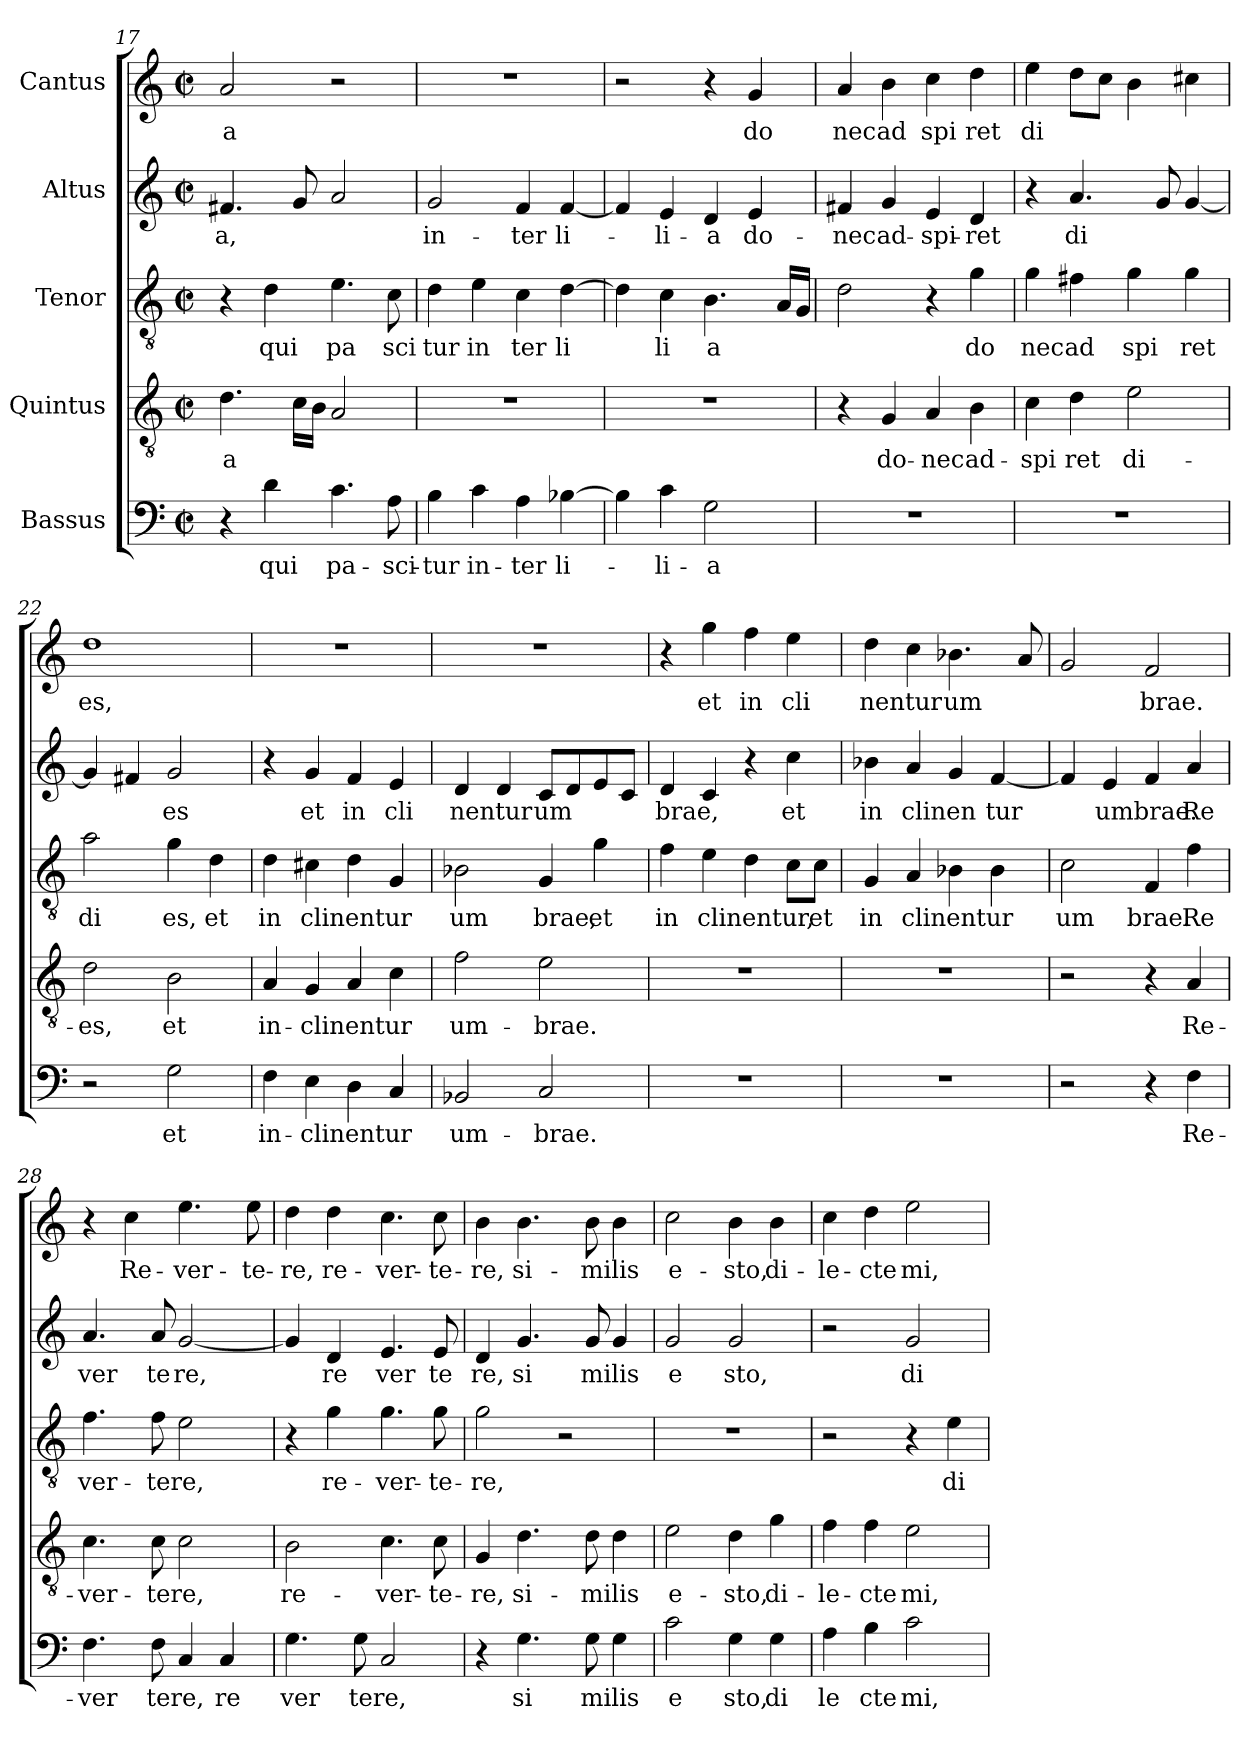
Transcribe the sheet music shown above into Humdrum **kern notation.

**kern	**text	**kern	**text	**kern	**text	**kern	**text	**kern	**text
*part5	*part5	*part4	*part4	*part3	*part3	*part2	*part2	*part1	*part1
*staff5	*staff5	*staff4	*staff4	*staff3	*staff3	*staff2	*staff2	*staff1	*staff1
*I"Bassus	*	*I"Quintus	*	*I"Tenor	*	*I"Altus	*	*I"Cantus	*
*clefF4	*	*clefGv2	*	*clefGv2	*	*clefG2	*	*clefG2	*
*M2/2	*	*M2/2	*	*M2/2	*	*M2/2	*	*M2/2	*
*met(c|)	*	*met(c|)	*	*met(c|)	*	*met(c|)	*	*met(c|)	*
=17	=17	=17	=17	=17	=17	=17	=17	=17	=17
!	!	!	!LO:LY:b:cj	!	!	!	!LO:LY:b:cj	!	!LO:LY:b:cj
4r	.	4.d\	-a	4r	.	4.f#X/	-a,	2a/	a
!	!LO:LY:b:cj	!	!	!	!LO:LY:b:cj	!	!	!	!
4d\	qui	.	.	4d\	qui	.	.	.	.
.	.	16c\L	.	.	.	8g/	.	.	.
.	.	16B\J	.	.	.	.	.	.	.
!	!LO:LY:b:cj	!	!	!	!LO:LY:b:cj	!	!	!	!
4.c\	pa-	2A/	.	4.e\	pa	2a/	.	2r	.
!	!LO:LY:b:cj	!	!	!	!LO:LY:b:cj	!	!	!	!
8A\	-sci-	.	.	8c\	sci	.	.	.	.
=18	=18	=18	=18	=18	=18	=18	=18	=18	=18
!	!LO:LY:b:cj	!	!	!	!LO:LY:b:cj	!	!LO:LY:b:cj	!	!
4B\	-tur	1r	.	4d\	tur	2g/	in-	1r	.
!	!LO:LY:b:cj	!	!	!	!LO:LY:b:cj	!	!	!	!
4c\	in-	.	.	4e\	in	.	.	.	.
!	!LO:LY:b:cj	!	!	!	!LO:LY:b:cj	!	!LO:LY:b:cj	!	!
4A\	-ter	.	.	4c\	ter	4f/	-ter	.	.
!	!LO:LY:b:cj	!	!	!	!LO:LY:b:cj	!	!LO:LY:b:cj	!	!
[>4B-X\	li-	.	.	[>4d\	li	[<4f/	li-	.	.
=19	=19	=19	=19	=19	=19	=19	=19	=19	=19
4B-\]	.	1r	.	4d\]	.	4f/]	.	2r	.
!	!LO:LY:b:cj	!	!	!	!LO:LY:b:cj	!	!LO:LY:b:cj	!	!
4c\	-li-	.	.	4c\	li	4e/	-li-	.	.
!	!LO:LY:b:cj	!	!	!	!LO:LY:b:cj	!	!LO:LY:b:cj	!	!
2G\	-a	.	.	4.B\	a	4d/	-a	4r	.
!	!	!	!	!	!	!	!LO:LY:b:cj	!	!LO:LY:b:cj
.	.	.	.	.	.	4e/	do-	4g/	do
.	.	.	.	16A/L	.	.	.	.	.
.	.	.	.	16G/J	.	.	.	.	.
=20	=20	=20	=20	=20	=20	=20	=20	=20	=20
!	!	!	!	!	!	!	!LO:LY:b:cj	!	!LO:LY:b:cj
1r	.	4r	.	2d\	.	4f#X/	-nec	4a/	nec
!	!	!	!LO:LY:b:cj	!	!	!	!LO:LY:b:cj	!	!LO:LY:b:cj
.	.	4G/	do-	.	.	4g/	ad-	4b\	ad
!	!	!	!LO:LY:b:cj	!	!	!	!LO:LY:b:cj	!	!LO:LY:b:cj
.	.	4A/	-nec	4r	.	4e/	-spi-	4cc\	spi
!	!	!	!LO:LY:b:cj	!	!LO:LY:b:cj	!	!LO:LY:b:cj	!	!LO:LY:b:cj
.	.	4B\	ad-	4g\	do	4d/	-ret	4dd\	ret
!!LO:PB:g=z
=21	=21	=21	=21	=21	=21	=21	=21	=21	=21
!	!	!	!LO:LY:b:cj	!	!LO:LY:b:cj	!	!	!	!LO:LY:b:cj
1r	.	4c\	-spi	4g\	nec	4r	.	4ee\	di
!	!	!	!LO:LY:b:cj	!	!LO:LY:b:cj	!	!LO:LY:b:cj	!	!
.	.	4d\	ret	4f#X\	ad	4.a/	di	8dd\L	.
.	.	.	.	.	.	.	.	8cc\J	.
!	!	!	!LO:LY:b:cj	!	!LO:LY:b:cj	!	!	!	!
.	.	2e\	di-	4g\	spi	.	.	4b\	.
.	.	.	.	.	.	8g/	.	.	.
!	!	!	!	!	!LO:LY:b:cj	!	!	!	!
.	.	.	.	4g\	ret	[<4g/	.	4cc#X\	.
=22	=22	=22	=22	=22	=22	=22	=22	=22	=22
!	!	!	!LO:LY:b:cj	!	!LO:LY:b:cj	!	!	!	!LO:LY:b:cj
2r	.	2d\	-es,	2a\	di	4g/]	.	1dd	es,
.	.	.	.	.	.	4f#X/	.	.	.
!	!LO:LY:b:cj	!	!LO:LY:b:cj	!	!LO:LY:b:cj	!	!LO:LY:b:cj	!	!
2G\	et	2B\	et	4g\	es,	2g/	es	.	.
!	!	!	!	!	!LO:LY:b:cj	!	!	!	!
.	.	.	.	4d\	et	.	.	.	.
=23	=23	=23	=23	=23	=23	=23	=23	=23	=23
!	!LO:LY:b:cj	!	!LO:LY:b:cj	!	!LO:LY:b:cj	!	!	!	!
4F\	in-	4A/	in-	4d\	in	4r	.	1r	.
!	!LO:LY:b	!	!LO:LY:b	!	!LO:LY:b	!	!LO:LY:b:cj	!	!
4E\	-clinentur	4G/	-clinentur	4c#X\	clinentur	4g/	et	.	.
!	!	!	!	!	!	!	!LO:LY:b:cj	!	!
4D\	.	4A/	.	4d\	.	4f/	in	.	.
!	!	!	!	!	!	!	!LO:LY:b:cj	!	!
4C/	.	4c\	.	4G/	.	4e/	cli	.	.
=24	=24	=24	=24	=24	=24	=24	=24	=24	=24
!	!LO:LY:b:cj	!	!LO:LY:b:cj	!	!LO:LY:b:cj	!	!LO:LY:b:cj	!	!
2BB-X/	um-	2f\	um-	2B-X\	um	4d/	nentur	1r	.
.	.	.	.	.	.	4d/	.	.	.
!	!LO:LY:b:cj	!	!LO:LY:b:cj	!	!LO:LY:b:cj	!	!LO:LY:b	!	!
2C/	-brae.	2e\	-brae.	4G/	brae,	8c/L	um	.	.
.	.	.	.	.	.	8d/	.	.	.
!	!	!	!	!	!LO:LY:b:cj	!	!	!	!
.	.	.	.	4g\	et	8e/	.	.	.
.	.	.	.	.	.	8c/J	.	.	.
=25	=25	=25	=25	=25	=25	=25	=25	=25	=25
!	!	!	!	!	!LO:LY:b:cj	!	!LO:LY:b	!	!
1r	.	1r	.	4f\	in	4d/	brae,	4r	.
!	!	!	!	!	!LO:LY:b	!	!	!	!LO:LY:b:cj
.	.	.	.	4e\	clinentur,	4c/	.	4gg\	et
!	!	!	!	!	!	!	!	!	!LO:LY:b:cj
.	.	.	.	4d\	.	4r	.	4ff\	in
!	!	!	!	!	!	!	!LO:LY:b:cj	!	!LO:LY:b:cj
.	.	.	.	8c\L	.	4cc\	et	4ee\	cli
!	!	!	!	!	!LO:LY:b:cj	!	!	!	!
.	.	.	.	8c\J	et	.	.	.	.
=26	=26	=26	=26	=26	=26	=26	=26	=26	=26
!	!	!	!	!	!LO:LY:b:cj	!	!LO:LY:b:cj	!	!LO:LY:b:cj
1r	.	1r	.	4G/	in	4b-X\	in	4dd\	nentur
!	!	!	!	!	!LO:LY:b	!	!LO:LY:b	!	!
.	.	.	.	4A/	clinentur	4a/	clinen	4cc\	.
!	!	!	!	!	!	!	!	!	!LO:LY:b
.	.	.	.	4B-X\	.	4g/	.	4.b-X\	um
!	!	!	!	!	!	!	!LO:LY:b	!	!
.	.	.	.	4B-\	.	[<4f/	tur	.	.
.	.	.	.	.	.	.	.	8a/	.
=27	=27	=27	=27	=27	=27	=27	=27	=27	=27
!	!	!	!	!	!LO:LY:b:cj	!	!	!	!
2r	.	2r	.	2c\	um	4f/]	.	2g/	.
!	!	!	!	!	!	!	!LO:LY:b	!	!
.	.	.	.	.	.	4e/	umbrae.	.	.
!	!	!	!	!	!LO:LY:b:cj	!	!	!	!LO:LY:b:cj
4r	.	4r	.	4F/	brae.	4f/	.	2f/	brae.
!	!LO:LY:b:cj	!	!LO:LY:b:cj	!	!LO:LY:b:cj	!	!LO:LY:b:cj	!	!
4F\	Re-	4A/	Re-	4f\	Re	4a/	Re	.	.
!!LO:LB:g=z
=28	=28	=28	=28	=28	=28	=28	=28	=28	=28
!	!LO:LY:b:cj	!	!LO:LY:b:cj	!	!LO:LY:b:cj	!	!LO:LY:b:cj	!	!
4.F\	-ver	4.c\	-ver-	4.f\	ver-	4.a/	ver	4r	.
!	!	!	!	!	!	!	!	!	!LO:LY:b:cj
.	.	.	.	.	.	.	.	4cc\	Re-
!	!LO:LY:b	!	!LO:LY:b	!	!LO:LY:b	!	!LO:LY:b:cj	!	!
8F\	tere,	8c\	-tere,	8f\	-tere,	8a/	te	.	.
!	!	!	!	!	!	!	!LO:LY:b:cj	!	!LO:LY:b:cj
4C/	.	2c\	.	2e\	.	[<2g/	re,	4.ee\	-ver-
!	!LO:LY:b:cj	!	!	!	!	!	!	!	!
4C/	re	.	.	.	.	.	.	.	.
!	!	!	!	!	!	!	!	!	!LO:LY:b:cj
.	.	.	.	.	.	.	.	8ee\	-te-
=29	=29	=29	=29	=29	=29	=29	=29	=29	=29
!	!LO:LY:b:cj	!	!LO:LY:b:cj	!	!	!	!	!	!LO:LY:b:cj
4.G\	ver	2B\	re-	4r	.	4g/]	.	4dd\	-re,
!	!	!	!	!	!LO:LY:b:cj	!	!LO:LY:b:cj	!	!LO:LY:b:cj
.	.	.	.	4g\	re-	4d/	re	4dd\	re-
!	!LO:LY:b	!	!	!	!	!	!	!	!
8G\	tere,	.	.	.	.	.	.	.	.
!	!	!	!LO:LY:b:cj	!	!LO:LY:b:cj	!	!LO:LY:b:cj	!	!LO:LY:b:cj
2C/	.	4.c\	-ver-	4.g\	-ver-	4.e/	ver	4.cc\	-ver-
!	!	!	!LO:LY:b:cj	!	!LO:LY:b:cj	!	!LO:LY:b:cj	!	!LO:LY:b:cj
.	.	8c\	-te-	8g\	-te-	8e/	te	8cc\	-te-
=30	=30	=30	=30	=30	=30	=30	=30	=30	=30
!	!	!	!LO:LY:b:cj	!	!LO:LY:b:cj	!	!LO:LY:b:cj	!	!LO:LY:b:cj
4r	.	4G/	-re,	2g\	-re,	4d/	re,	4b\	-re,
!	!LO:LY:b:cj	!	!LO:LY:b:cj	!	!	!	!LO:LY:b:cj	!	!LO:LY:b:cj
4.G\	si	4.d\	si-	.	.	4.g/	si	4.b\	si-
.	.	.	.	2r	.	.	.	.	.
!	!LO:LY:b:cj	!	!LO:LY:b:cj	!	!	!	!LO:LY:b:cj	!	!LO:LY:b:cj
8G\	milis	8d\	-milis	.	.	8g/	milis	8b\	-milis
4G\	.	4d\	.	.	.	4g/	.	4b\	.
=31	=31	=31	=31	=31	=31	=31	=31	=31	=31
!	!LO:LY:b:cj	!	!LO:LY:b:cj	!	!	!	!LO:LY:b:cj	!	!LO:LY:b:cj
2c\	e	2e\	e-	1r	.	2g/	e	2cc\	e-
!	!LO:LY:b:cj	!	!LO:LY:b:cj	!	!	!	!LO:LY:b:cj	!	!LO:LY:b:cj
4G\	sto,	4d\	-sto,	.	.	2g/	sto,	4b\	-sto,
!	!LO:LY:b:cj	!	!LO:LY:b:cj	!	!	!	!	!	!LO:LY:b:cj
4G\	di	4g\	di-	.	.	.	.	4b\	di-
=32	=32	=32	=32	=32	=32	=32	=32	=32	=32
!	!LO:LY:b:cj	!	!LO:LY:b:cj	!	!	!	!	!	!LO:LY:b:cj
4A\	le	4f\	-le-	2r	.	2r	.	4cc\	-le-
!	!LO:LY:b:cj	!	!LO:LY:b:cj	!	!	!	!	!	!LO:LY:b:cj
4B\	cte	4f\	-cte	.	.	.	.	4dd\	-cte
!	!LO:LY:b:cj	!	!LO:LY:b:cj	!	!	!	!LO:LY:b:cj	!	!LO:LY:b:cj
2c\	mi,	2e\	mi,	4r	.	2g/	di	2ee\	mi,
!	!	!	!	!	!LO:LY:b:cj	!	!	!	!
.	.	.	.	4e\	di-	.	.	.	.
=	=	=	=	=	=	=	=	=	=
*-	*-	*-	*-	*-	*-	*-	*-	*-	*-
